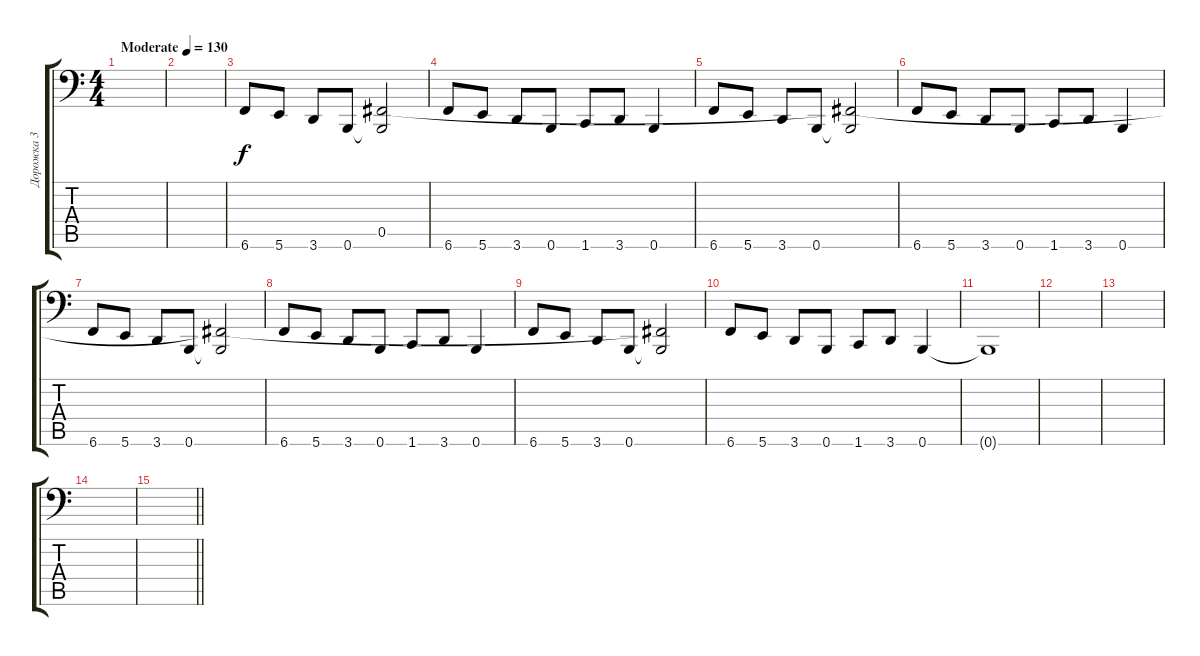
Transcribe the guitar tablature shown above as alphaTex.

\track ("Дорожка 3" "Дорожка 3") {instrument electricbassfinger}
\staff {score tabs}
\tuning (Db3 Ab2 E2 B1 Gb1 B0) {hide}
\ts (4 4)
\tempo (130 "Moderate")
\clef f4
\ks c
|
|
6.6.8 5.6.8 3.6.8 0.6.8 (0.5 0.6{t}).2 |
6.6.8 5.6.8 3.6.8 0.6.8 1.6.8 3.6.8 0.6.4 |
6.6.8 5.6.8 3.6.8 0.6.8 (0.5{t} 0.6{t}).2 |
6.6.8 5.6.8 3.6.8 0.6.8 1.6.8 3.6.8 0.6.4 |
6.6.8 5.6.8 3.6.8 0.6.8 (0.5{t} 0.6{t}).2 |
6.6.8 5.6.8 3.6.8 0.6.8 1.6.8 3.6.8 0.6.4 |
6.6.8 5.6.8 3.6.8 0.6.8 (0.5{t} 0.6{t}).2 |
6.6.8 5.6.8 3.6.8 0.6.8 1.6.8 3.6.8 0.6.4 |
0.6{t}.1 |
|
|
|
\barLineRight lightlight
